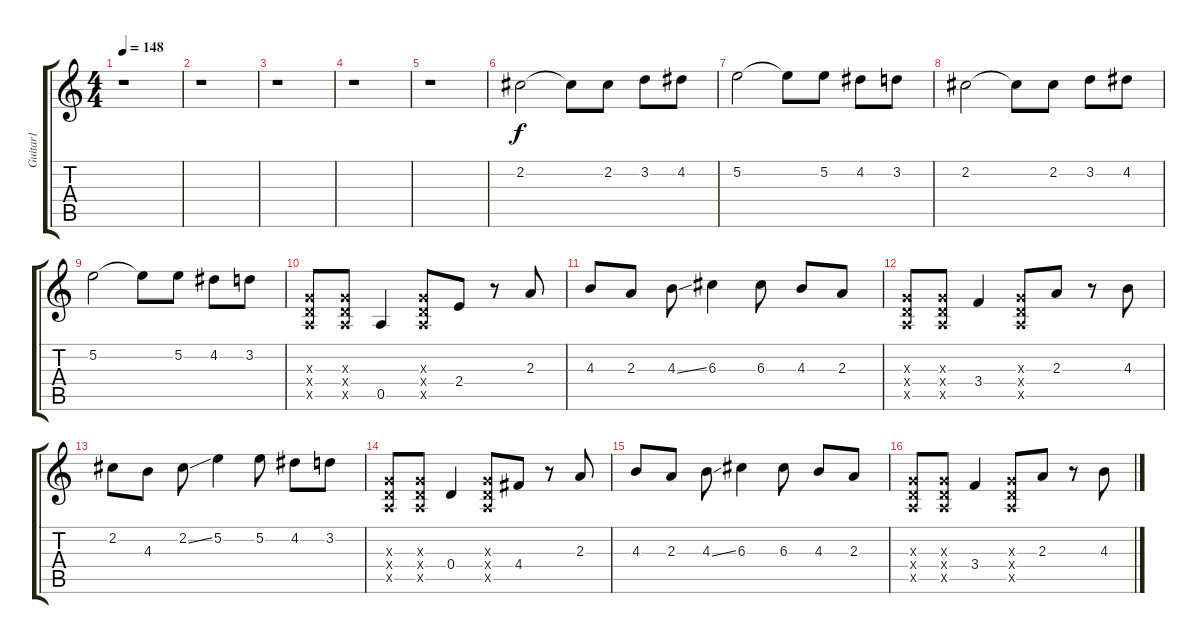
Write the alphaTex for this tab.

\track ("Guitar1" "Guitar1") {instrument electricguitarclean}
\staff {score tabs}
\tuning (E4 B3 G3 D3 A2 E2) {hide}
\ts (4 4)
\tempo 148
\clef g2
\ks c
r.1{dy f} |
r.1 |
r.1 |
r.1 |
r.1 |
2.2.2 2.2{t}.8 2.2.8 3.2.8 4.2.8 |
5.2.2 5.2{t}.8 5.2.8 4.2.8 3.2.8 |
2.2.2 2.2{t}.8 2.2.8 3.2.8 4.2.8 |
5.2.2 5.2{t}.8 5.2.8 4.2.8 3.2.8 |
(0.3{x} 0.4{x} 0.5{x}).8 (0.3{x} 0.4{x} 0.5{x}).8 0.5.4 (0.3{x} 0.4{x} 0.5{x}).8 2.4.8 r.8 2.3.8 |
4.3.8 2.3.8 4.3{ss}.8 6.3.4 6.3.8 4.3.8 2.3.8 |
(0.3{x} 0.4{x} 0.5{x}).8 (0.3{x} 0.4{x} 0.5{x}).8 3.4.4 (0.3{x} 0.4{x} 0.5{x}).8 2.3.8 r.8 4.3.8 |
2.2.8 4.3.8 2.2{ss}.8 5.2.4 5.2.8 4.2.8 3.2.8 |
(0.3{x} 0.4{x} 0.5{x}).8 (0.3{x} 0.4{x} 0.5{x}).8 0.4.4 (0.3{x} 0.4{x} 0.5{x}).8 4.4.8 r.8 2.3.8 |
4.3.8 2.3.8 4.3{ss}.8 6.3.4 6.3.8 4.3.8 2.3.8 |
(0.3{x} 0.4{x} 0.5{x}).8 (0.3{x} 0.4{x} 0.5{x}).8 3.4.4 (0.3{x} 0.4{x} 0.5{x}).8 2.3.8 r.8 4.3{ss}.8
